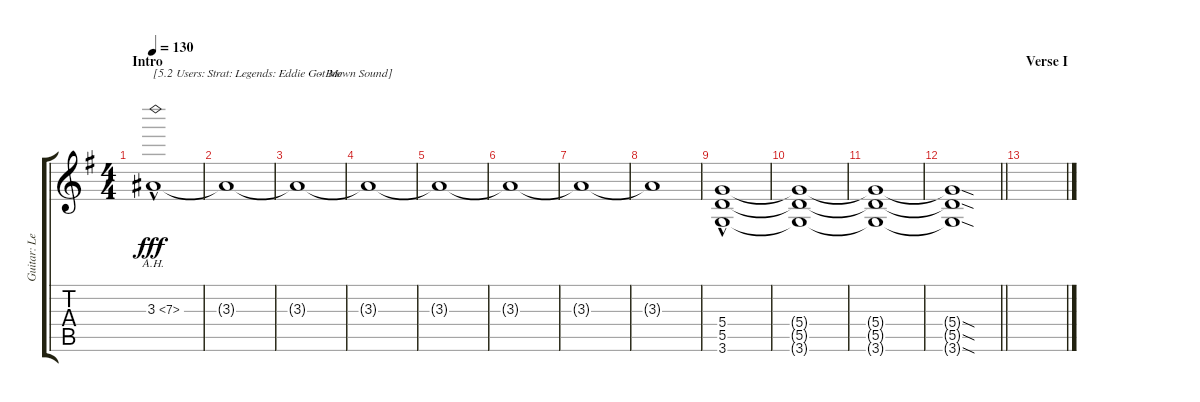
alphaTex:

\track ("Guitar: Lead" "Guitar: Le") {instrument overdrivenguitar}
\staff {score tabs}
\tuning (E4 B3 G3 D3 A2 E2) {hide}
\ts (4 4)
\section ("" "Intro")
\tempo 130
\clef g2
\ks g
3.3{ah 4 hac}.1{txt "[5.2 Users: Strat: Legends: Eddie Got Me" dy fff instrument overdrivenguitar} |
3.3{t}.1 |
3.3{t}.1{txt "       - Brown Sound]"} |
3.3{t}.1 |
3.3{t}.1 |
3.3{t}.1 |
3.3{t}.1 |
3.3{t}.1 |
(5.4{hac} 5.5{hac} 3.6{hac}).1 |
(5.4{t} 5.5{t} 3.6{t}).1 |
(5.4{t} 5.5{t} 3.6{t}).1 |
\barLineRight lightlight
(5.4{sod t} 5.5{sod t} 3.6{sod t}).1 |
\section ("" "Verse I")
